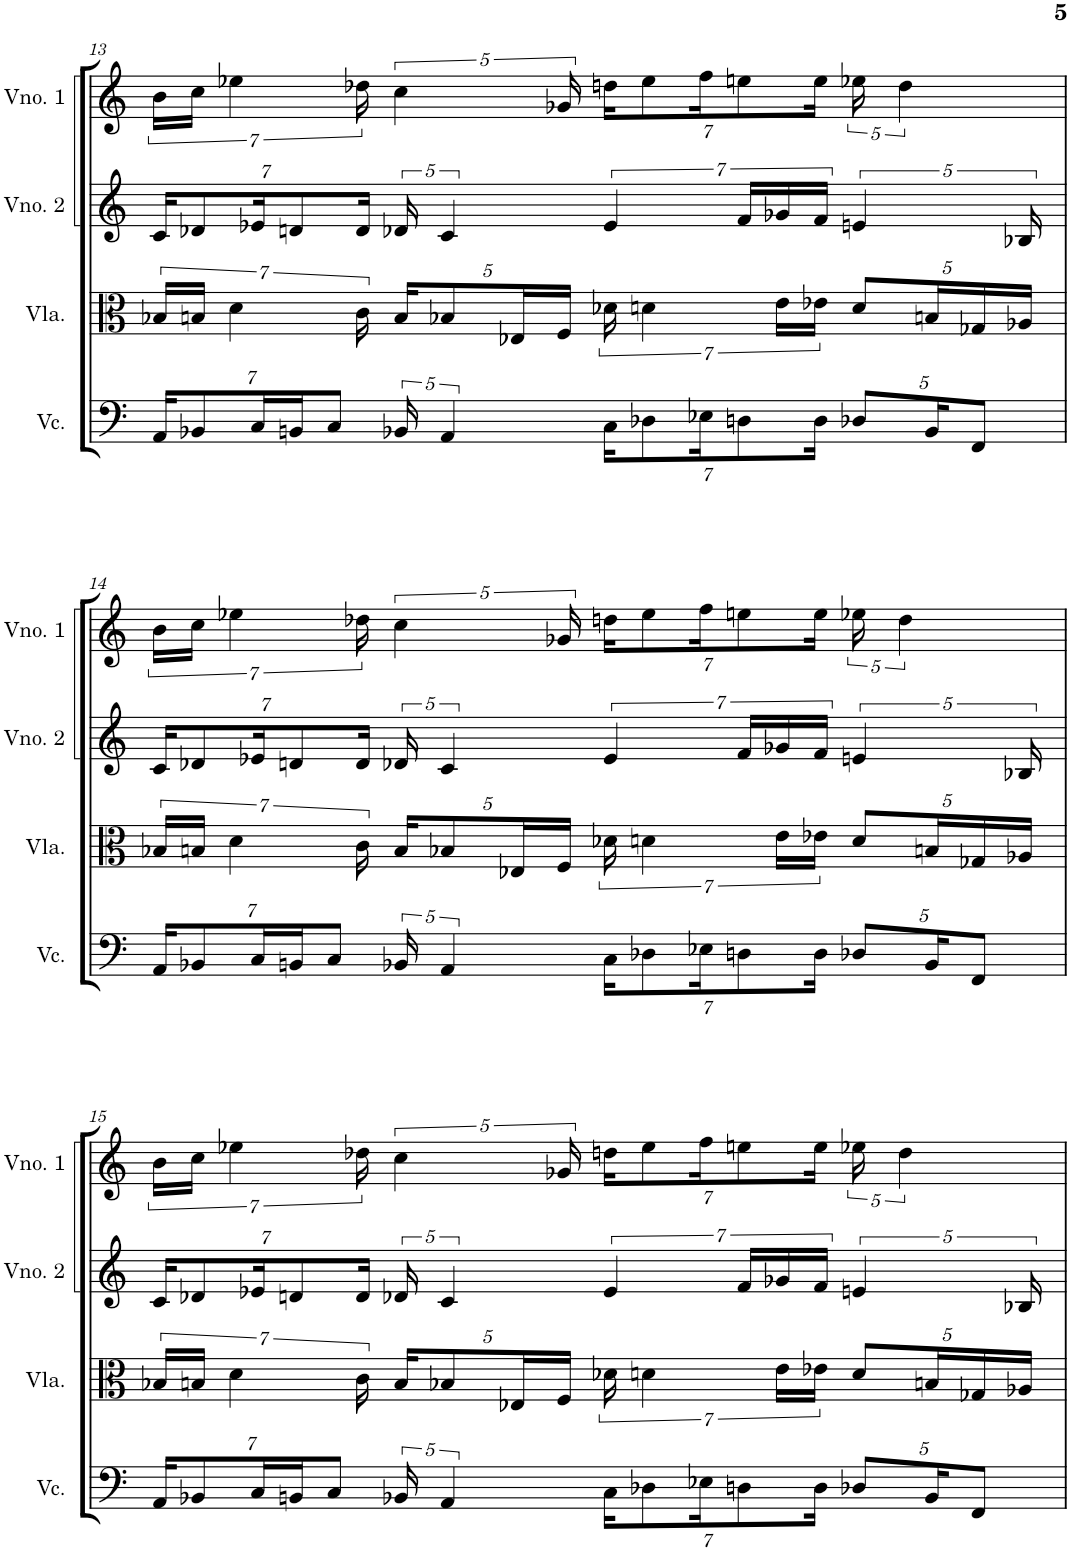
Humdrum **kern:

**kern	**kern	**kern	**kern
*part4	*part3	*part2	*part1
*staff4	*staff3	*staff2	*staff1
*I"Violoncelo	*I"Viola	*I"Violino 2	*I"Violino 1
*I'Vc.	*I'Vla.	*I'Vno. 2	*I'Vno. 1
!!LO:PB:g=z
*clefF4	*clefC3	*clefG2	*clefG2
*k[]	*k[]	*k[]	*k[]
*M4/4	*M4/4	*M4/4	*M4/4
*Xbrackettup	*	*Xbrackettup	*
=13	=13	=13	=13
28AA/KL	28B-X/LL	28c/KL	28b\LL
14BB-X/	28Bn/JJ	14d-X/	28cc\JJ
.	7d\	.	7ee-X\
28C/L	.	28e-X/K	.
28BBn/J	.	14dn/	.
14C/J	.	.	.
.	28c\	28d/Jk	28dd-X\
*brackettup	*Xbrackettup	*brackettup	*
20BB-X/	20B/KL	20d-X/	5cc\
5AA/	10B-X/	5c/	.
.	20E-X/L	.	.
.	20F/JJ	.	20g-X/
*Xbrackettup	*brackettup	*	*Xbrackettup
28C\KL	28d-X\	7e-/	28ddn\KL
14D-X\	7dn\	.	14ee-\
28E-X\K	.	.	28ff\K
14Dn\	.	28f/LL	14een\
.	28e\LL	28g-X/	.
28D\Jk	28e-X\JJ	28f/JJ	28ee\Jk
*	*Xbrackettup	*	*brackettup
10D-X/L	10d/L	5en/	20ee-X\
.	.	.	5dd\
20BB-/K	20Bn/L	.	.
10FF/J	20G-X/	.	.
.	20A-X/JJ	20B-X/	.
!!LO:LB:g=z
=14	=14	=14	=14
*	*brackettup	*Xbrackettup	*
28AA/KL	28B-X/LL	28c/KL	28b\LL
14BB-X/	28Bn/JJ	14d-X/	28cc\JJ
.	7d\	.	7ee-X\
28C/L	.	28e-X/K	.
28BBn/J	.	14dn/	.
14C/J	.	.	.
.	28c\	28d/Jk	28dd-X\
*brackettup	*Xbrackettup	*brackettup	*
20BB-X/	20B/KL	20d-X/	5cc\
5AA/	10B-X/	5c/	.
.	20E-X/L	.	.
.	20F/JJ	.	20g-X/
*Xbrackettup	*brackettup	*	*Xbrackettup
28C\KL	28d-X\	7e-/	28ddn\KL
14D-X\	7dn\	.	14ee-\
28E-X\K	.	.	28ff\K
14Dn\	.	28f/LL	14een\
.	28e\LL	28g-X/	.
28D\Jk	28e-X\JJ	28f/JJ	28ee\Jk
*	*Xbrackettup	*	*brackettup
10D-X/L	10d/L	5en/	20ee-X\
.	.	.	5dd\
20BB-/K	20Bn/L	.	.
10FF/J	20G-X/	.	.
.	20A-X/JJ	20B-X/	.
!!LO:LB:g=z
=15	=15	=15	=15
*	*brackettup	*Xbrackettup	*
28AA/KL	28B-X/LL	28c/KL	28b\LL
14BB-X/	28Bn/JJ	14d-X/	28cc\JJ
.	7d\	.	7ee-X\
28C/L	.	28e-X/K	.
28BBn/J	.	14dn/	.
14C/J	.	.	.
.	28c\	28d/Jk	28dd-X\
*brackettup	*Xbrackettup	*brackettup	*
20BB-X/	20B/KL	20d-X/	5cc\
5AA/	10B-X/	5c/	.
.	20E-X/L	.	.
.	20F/JJ	.	20g-X/
*Xbrackettup	*brackettup	*	*Xbrackettup
28C\KL	28d-X\	7e-/	28ddn\KL
14D-X\	7dn\	.	14ee-\
28E-X\K	.	.	28ff\K
14Dn\	.	28f/LL	14een\
.	28e\LL	28g-X/	.
28D\Jk	28e-X\JJ	28f/JJ	28ee\Jk
*	*Xbrackettup	*	*brackettup
10D-X/L	10d/L	5en/	20ee-X\
.	.	.	5dd\
20BB-/K	20Bn/L	.	.
10FF/J	20G-X/	.	.
.	20A-X/JJ	20B-X/	.
=	=	=	=
*-	*-	*-	*-
